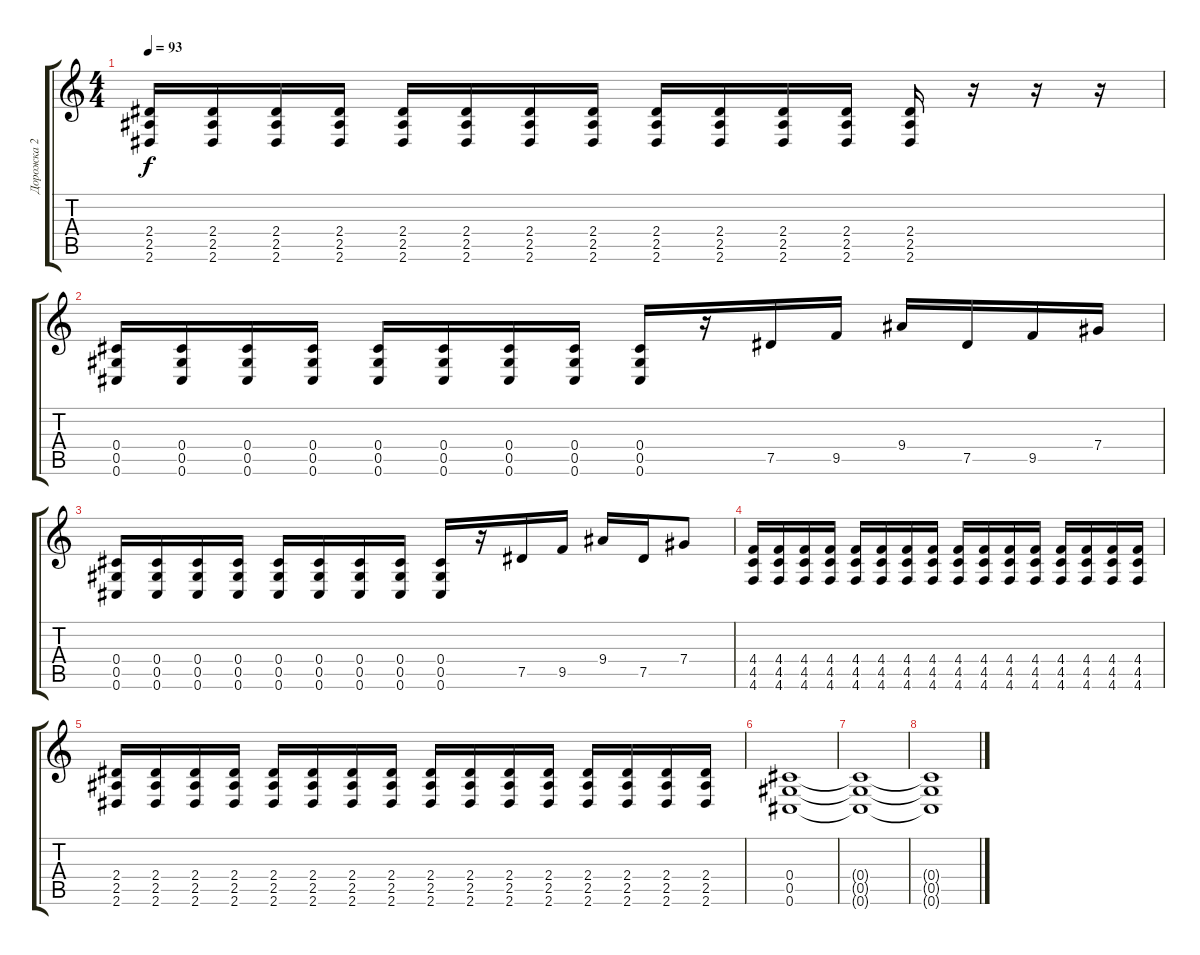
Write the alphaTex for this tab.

\track ("Дорожка 2" "Дорожка 2") {instrument acousticguitarsteel}
\staff {score tabs}
\tuning (Eb4 Bb3 Gb3 Db3 Ab2 Db2) {hide}
\ts (4 4)
\tempo 93
\clef g2
\ks c
(2.4 2.5 2.6).16{dy f} (2.4 2.5 2.6).16 (2.4 2.5 2.6).16 (2.4 2.5 2.6).16 (2.4 2.5 2.6).16 (2.4 2.5 2.6).16 (2.4 2.5 2.6).16 (2.4 2.5 2.6).16 (2.4 2.5 2.6).16 (2.4 2.5 2.6).16 (2.4 2.5 2.6).16 (2.4 2.5 2.6).16 (2.4 2.5 2.6).16 r.16 r.16 r.16 |
(0.4 0.5 0.6).16 (0.4 0.5 0.6).16 (0.4 0.5 0.6).16 (0.4 0.5 0.6).16 (0.4 0.5 0.6).16 (0.4 0.5 0.6).16 (0.4 0.5 0.6).16 (0.4 0.5 0.6).16 (0.4 0.5 0.6).16 r.16 7.5.16 9.5.16 9.4.16 7.5.16 9.5.16 7.4.16 |
(0.4 0.5 0.6).16 (0.4 0.5 0.6).16 (0.4 0.5 0.6).16 (0.4 0.5 0.6).16 (0.4 0.5 0.6).16 (0.4 0.5 0.6).16 (0.4 0.5 0.6).16 (0.4 0.5 0.6).16 (0.4 0.5 0.6).16 r.16 7.5.16 9.5.16 9.4.16 7.5.16 7.4.8 |
(4.4 4.5 4.6).16 (4.4 4.5 4.6).16 (4.4 4.5 4.6).16 (4.4 4.5 4.6).16 (4.4 4.5 4.6).16 (4.4 4.5 4.6).16 (4.4 4.5 4.6).16 (4.4 4.5 4.6).16 (4.4 4.5 4.6).16 (4.4 4.5 4.6).16 (4.4 4.5 4.6).16 (4.4 4.5 4.6).16 (4.4 4.5 4.6).16 (4.4 4.5 4.6).16 (4.4 4.5 4.6).16 (4.4 4.5 4.6).16 |
(2.4 2.5 2.6).16 (2.4 2.5 2.6).16 (2.4 2.5 2.6).16 (2.4 2.5 2.6).16 (2.4 2.5 2.6).16 (2.4 2.5 2.6).16 (2.4 2.5 2.6).16 (2.4 2.5 2.6).16 (2.4 2.5 2.6).16 (2.4 2.5 2.6).16 (2.4 2.5 2.6).16 (2.4 2.5 2.6).16 (2.4 2.5 2.6).16 (2.4 2.5 2.6).16 (2.4 2.5 2.6).16 (2.4 2.5 2.6).16 |
(0.4 0.5 0.6).1{volume 1} |
(0.4{t} 0.5{t} 0.6{t}).1 |
(0.4{t} 0.5{t} 0.6{t}).1
